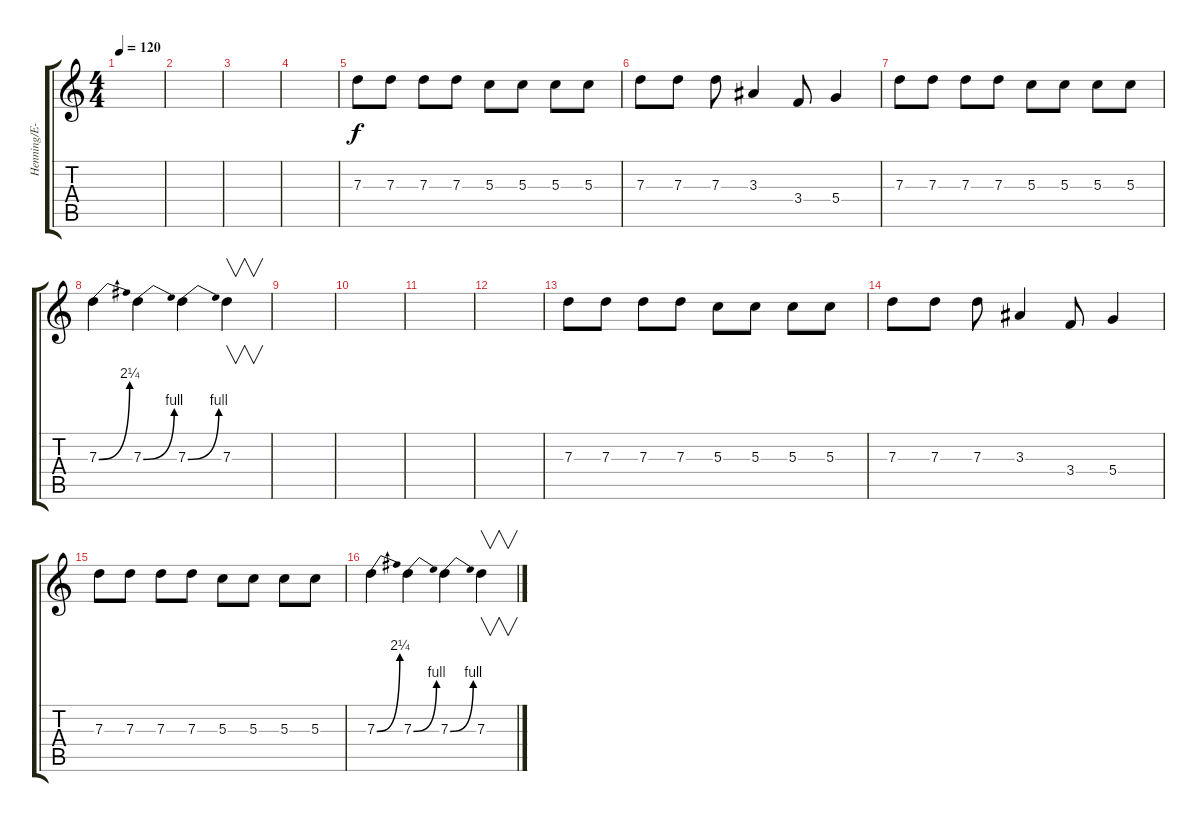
\track ("Henning/E-Guitar/Fills/Solo" "Henning/E-") {instrument overdrivenguitar}
\staff {score tabs}
\tuning (E4 B3 G3 D3 A2 E2) {hide}
\ts (4 4)
\tempo 120
\clef g2
\ks c
|
|
|
|
7.3.8 7.3.8 7.3.8 7.3.8 5.3.8 5.3.8 5.3.8 5.3.8 |
7.3.8 7.3.8 7.3.8 3.3.4 3.4.8 5.4.4 |
7.3.8 7.3.8 7.3.8 7.3.8 5.3.8 5.3.8 5.3.8 5.3.8 |
7.3{be (bend 0 0 60 9)}.4 7.3{be (bend 0 0 60 4)}.4 7.3{be (bend 0 0 60 4)}.4 7.3.4{v} |
|
|
|
|
7.3.8 7.3.8 7.3.8 7.3.8 5.3.8 5.3.8 5.3.8 5.3.8 |
7.3.8 7.3.8 7.3.8 3.3.4 3.4.8 5.4.4 |
7.3.8 7.3.8 7.3.8 7.3.8 5.3.8 5.3.8 5.3.8 5.3.8 |
7.3{be (bend 0 0 60 9)}.4 7.3{be (bend 0 0 60 4)}.4 7.3{be (bend 0 0 60 4)}.4 7.3.4{v}
